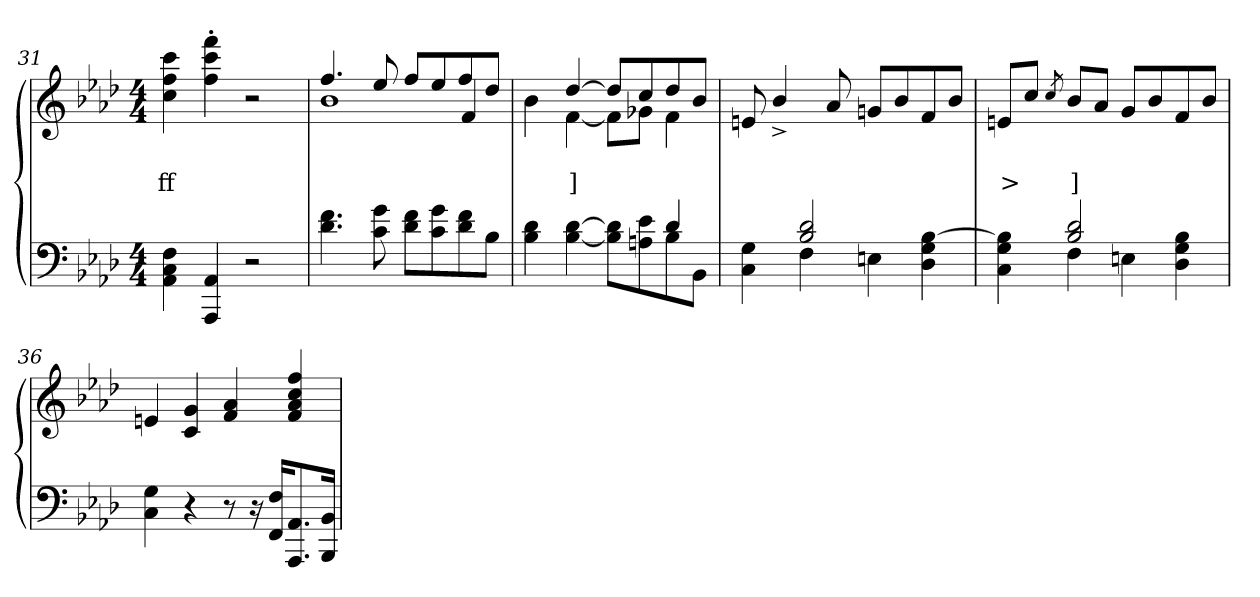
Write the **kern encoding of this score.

**kern	**kern	**text	**text
*part2	*part1	*part1	*part1
*staff2	*staff1	*staff1	*staff1
*clefF4	*clefG2	*	*
*k[b-e-a-d-]	*k[b-e-a-d-]	*	*
*M4/4	*M4/4	*	*
=31	=31	=31	=31
4F\ 4C\ 4AA-\	4ccc 4ff 4cc	.	ff
4AA- 4AAA-	4fff'> 4ccc'> 4ff'>	.	.
2r	2r	.	.
=32	=32	=32	=32
*	*^	*	*
*	*	*^	*	*
4.f 4.d-	4.ff	1b-	2.ryy	.	.
8g 8c	8ee-	.	.	.	.
8f 8d-L	8ffL	.	.	.	.
8g 8c	8ee-	.	.	.	.
8f 8d-	8ff	.	4f/	.	.
8B-J	8dd-J	.	.	.	.
*	*	*v	*v	*	*
=33	=33	=33	=33	=33
*^	*	*	*	*
2.ryy	4d- 4B-	4b-	4ryy	.	.
.	[4d- [4B-	[4dd-	[4f	.	]
.	8d-] 8B-]L	8dd-L]	8fL]	.	.
.	8e- 8An	8cc	8g-XJ	.	.
4d-	8B-	8dd-	4f	.	.
.	8BB-J	8b-J	.	.	.
*	*	*v	*v	*	*
=34	=34	=34	=34	=34
4ryy	4G 4C	8en	.	.
.	.	4b-^>/	.	.
2d- 2B-	4F	.	.	.
.	.	8a-	.	.
.	4En	8gnL	.	.
.	.	8b-	.	.
4ryy	[4B- 4G 4D-	8f	.	.
.	.	8b-J	.	.
=35	=35	=35	=35	=35
4ryy	4B-] 4G 4C	8enL	.	>
.	.	8ccJ	.	.
.	.	8qcc/	.	.
2d- 2B-	4F	8b-L	.	]
.	.	8a-J	.	.
.	4En	8gL	.	.
.	.	8b-	.	.
4ryy	4B- 4G 4D-	8f	.	.
.	.	8b-J	.	.
*v	*v	*	*	*
=36	=36	=36	=36
4G 4C	4en	.	.
4r	4g 4c	.	.
8r	4a- 4f	.	.
16r	.	.	.
16F 16FFKL	.	.	.
8.AA- 8.AAA-	4ff/ 4cc/ 4a-/ 4f/	.	.
16BB- 16BBB-Jk	.	.	.
=	=	=	=
*-	*-	*-	*-
